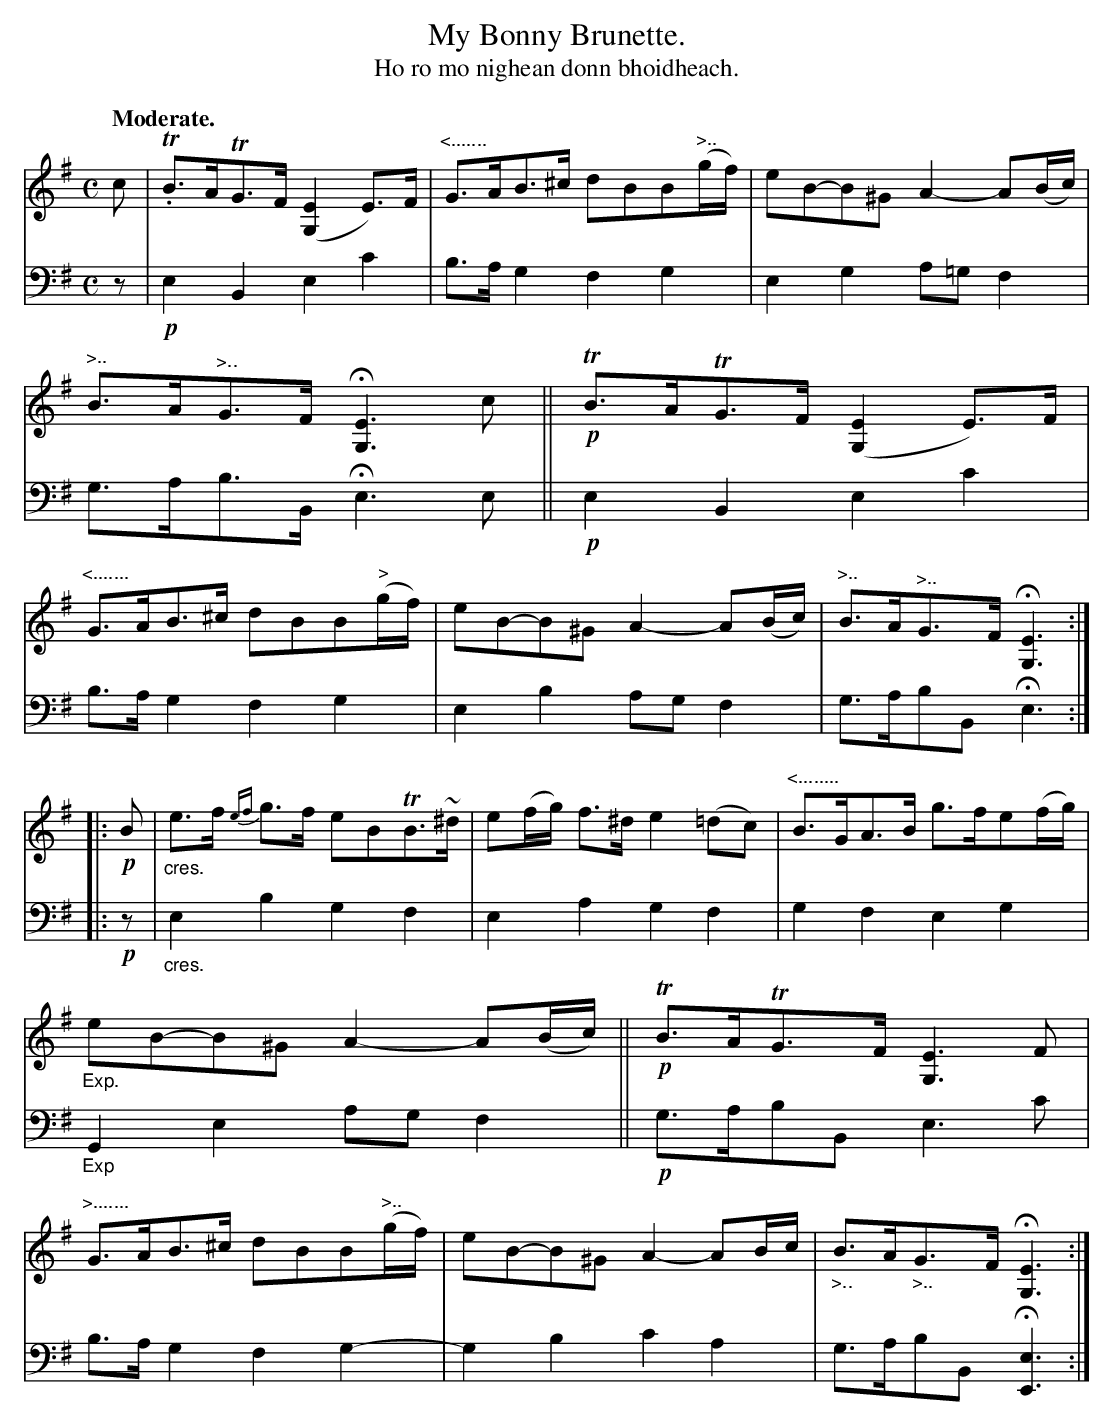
X:1
T: My Bonny Brunette.
T: Ho ro mo nighean donn bhoidheach.
M: C
L: 1/8
Q: "Moderate."
K: Em
V: 1 staves=2
c |\
T.B>ATG>F ([E2G,2]E)>F |"^<......."G>AB>^c dBB"^>.."(g/f/) | eB-B^G A2- A(B/c/) | "^>.."B>A"^>.."G>F H[E3G,3] c ||!p!\
TB>ATG>F ([E2G,2]E)>F | "^<......."G>AB>^c dBB"^>"(g/f/) | eB-B^G A2-A(B/c/) | "^>.."B>A"^>.."G>F H[E3G,3] ::
!p!B | "_cres."e>f {ef}g>f eBTB>~^d | e(f/g/) f>^d e2(=dc) | "^<........"B>GA>B g>fe(f/g/) | "_Exp."eB-B^G A2-A(B/c/) ||!p!\
TB>ATG>F [E3G,3]F | "^>......."G>AB>^c dBB"^>.."(g/f/) | eB-B^G A2-AB/c/ | "_>.."B>A"_>.."G>F H[E3G,3] :|
V: 2 clef=bass middle=d
z |!p!\
e2B2 e2c'2 | b>ag2 f2g2 | e2g2 a=gf2 | g>ab>B He3 e ||!p!e2B2 e2c'2 |
b>ag2 f2g2 | e2b2 agf2 | g>abB He3 :: !p!z | "_cres."e2b2 g2f2 | e2a2 g2f2 | g2f2 e2g2 |
"_Exp"G2e2 agf2 ||!p! g>abB e3c' | b>ag2 f2g2- | g2b2 c'2a2 | g>abB H[e3E3] :|
